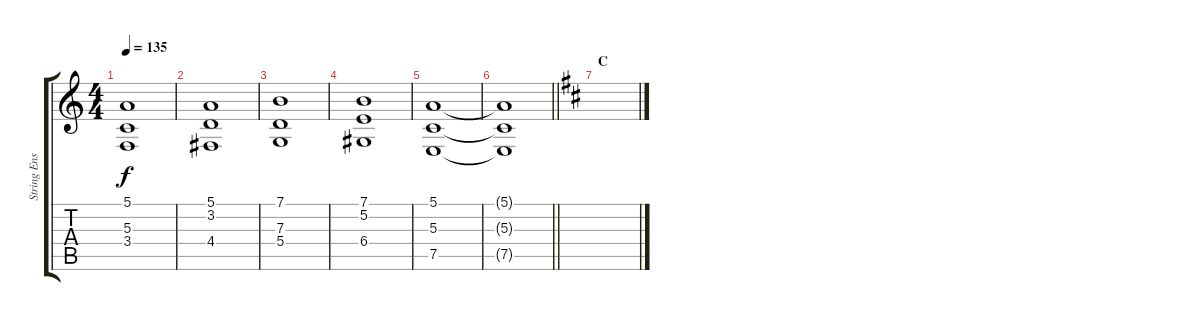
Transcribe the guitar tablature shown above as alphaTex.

\track ("String Ensemble" "String Ens") {instrument stringensemble2}
\staff {score tabs}
\tuning (E4 B3 G3 D3 A2 E2) {hide}
\ts (4 4)
\tempo 135
\clef g2
\ks c
(5.1 5.3 3.4).1{dy f} |
(5.1 3.2 4.4).1 |
(7.1 7.3 5.4).1 |
(7.1 5.2 6.4).1 |
(5.1 5.3 7.5).1 |
\barLineRight lightlight
(5.1{t} 5.3{t} 7.5{t}).1 |
\section ("" "C")
\ks bminor
